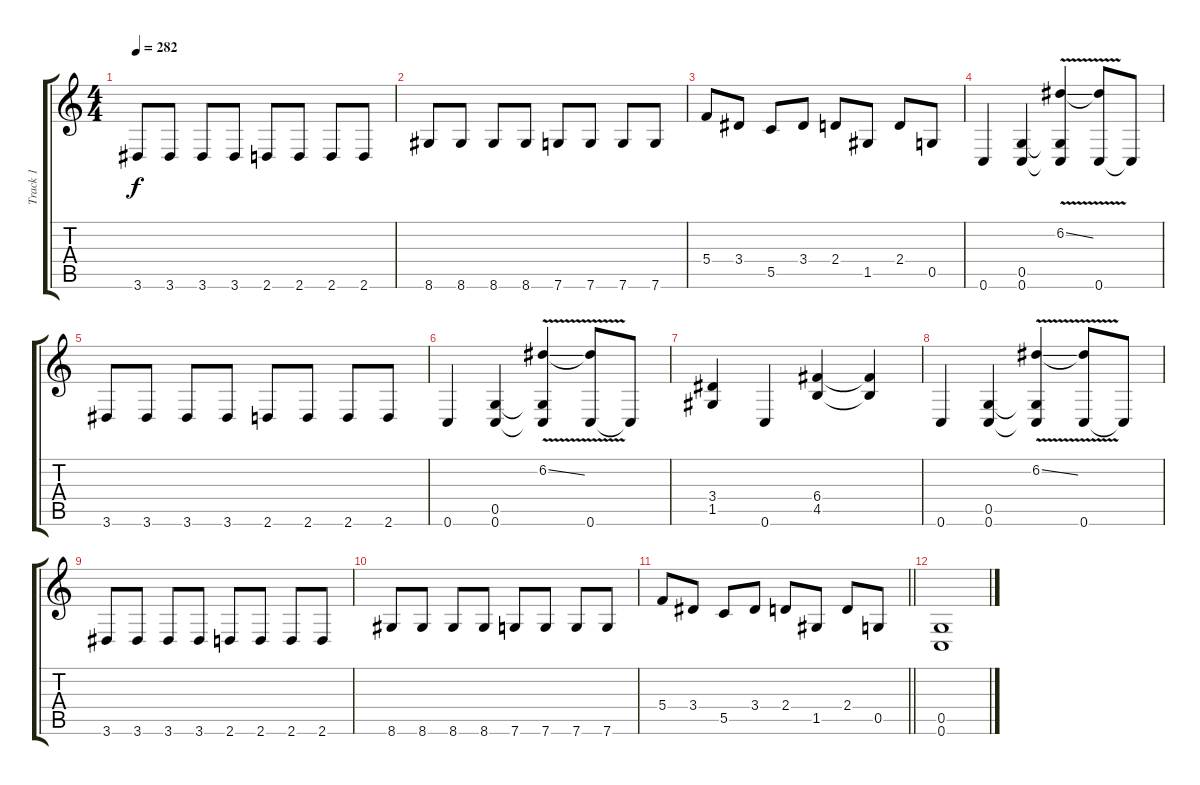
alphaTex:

\track ("Track 1" "Track 1") {instrument distortionguitar}
\staff {score tabs}
\tuning (D4 A3 F3 C3 G2 C2) {hide}
\ts (4 4)
\tempo 282
\clef g2
\ks c
3.6.8{dy f} 3.6.8 3.6.8 3.6.8 2.6.8 2.6.8 2.6.8 2.6.8 |
8.6.8 8.6.8 8.6.8 8.6.8 7.6.8 7.6.8 7.6.8 7.6.8 |
5.4.8 3.4.8 5.5.8 3.4.8 2.4.8 1.5.8 2.4.8 0.5.8 |
0.6.4 (0.5 0.6).4 (6.2{v ss} 0.5{t} 0.6{t}).4 (6.2{t} 0.6).8 0.6{t}.8 |
3.6.8 3.6.8 3.6.8 3.6.8 2.6.8 2.6.8 2.6.8 2.6.8 |
0.6.4 (0.5 0.6).4 (6.2{v ss} 0.5{t} 0.6{t}).4 (6.2{t} 0.6).8 0.6{t}.8 |
(3.4 1.5).4 0.6.4 (6.4 4.5).4 (6.4{t} 4.5{t}).4 |
0.6.4 (0.5 0.6).4 (6.2{v ss} 0.5{t} 0.6{t}).4 (6.2{t} 0.6).8 0.6{t}.8 |
3.6.8 3.6.8 3.6.8 3.6.8 2.6.8 2.6.8 2.6.8 2.6.8 |
8.6.8 8.6.8 8.6.8 8.6.8 7.6.8 7.6.8 7.6.8 7.6.8 |
\barLineRight lightlight
5.4.8 3.4.8 5.5.8 3.4.8 2.4.8 1.5.8 2.4.8 0.5.8 |
(0.5 0.6).1
